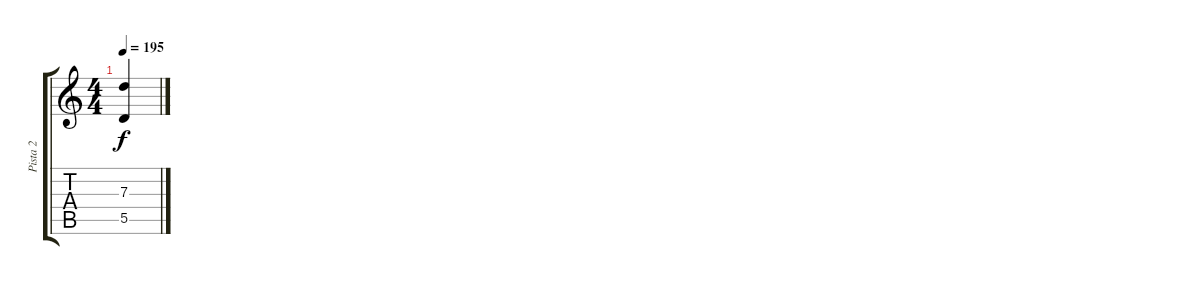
\track ("Pista 2" "Pista 2") {instrument distortionguitar}
\staff {score tabs}
\tuning (E4 B3 G3 D3 A2 E2) {hide}
\ts (4 4)
\tempo 195
\clef g2
\ks c
(7.3 5.5).4{dy f}
